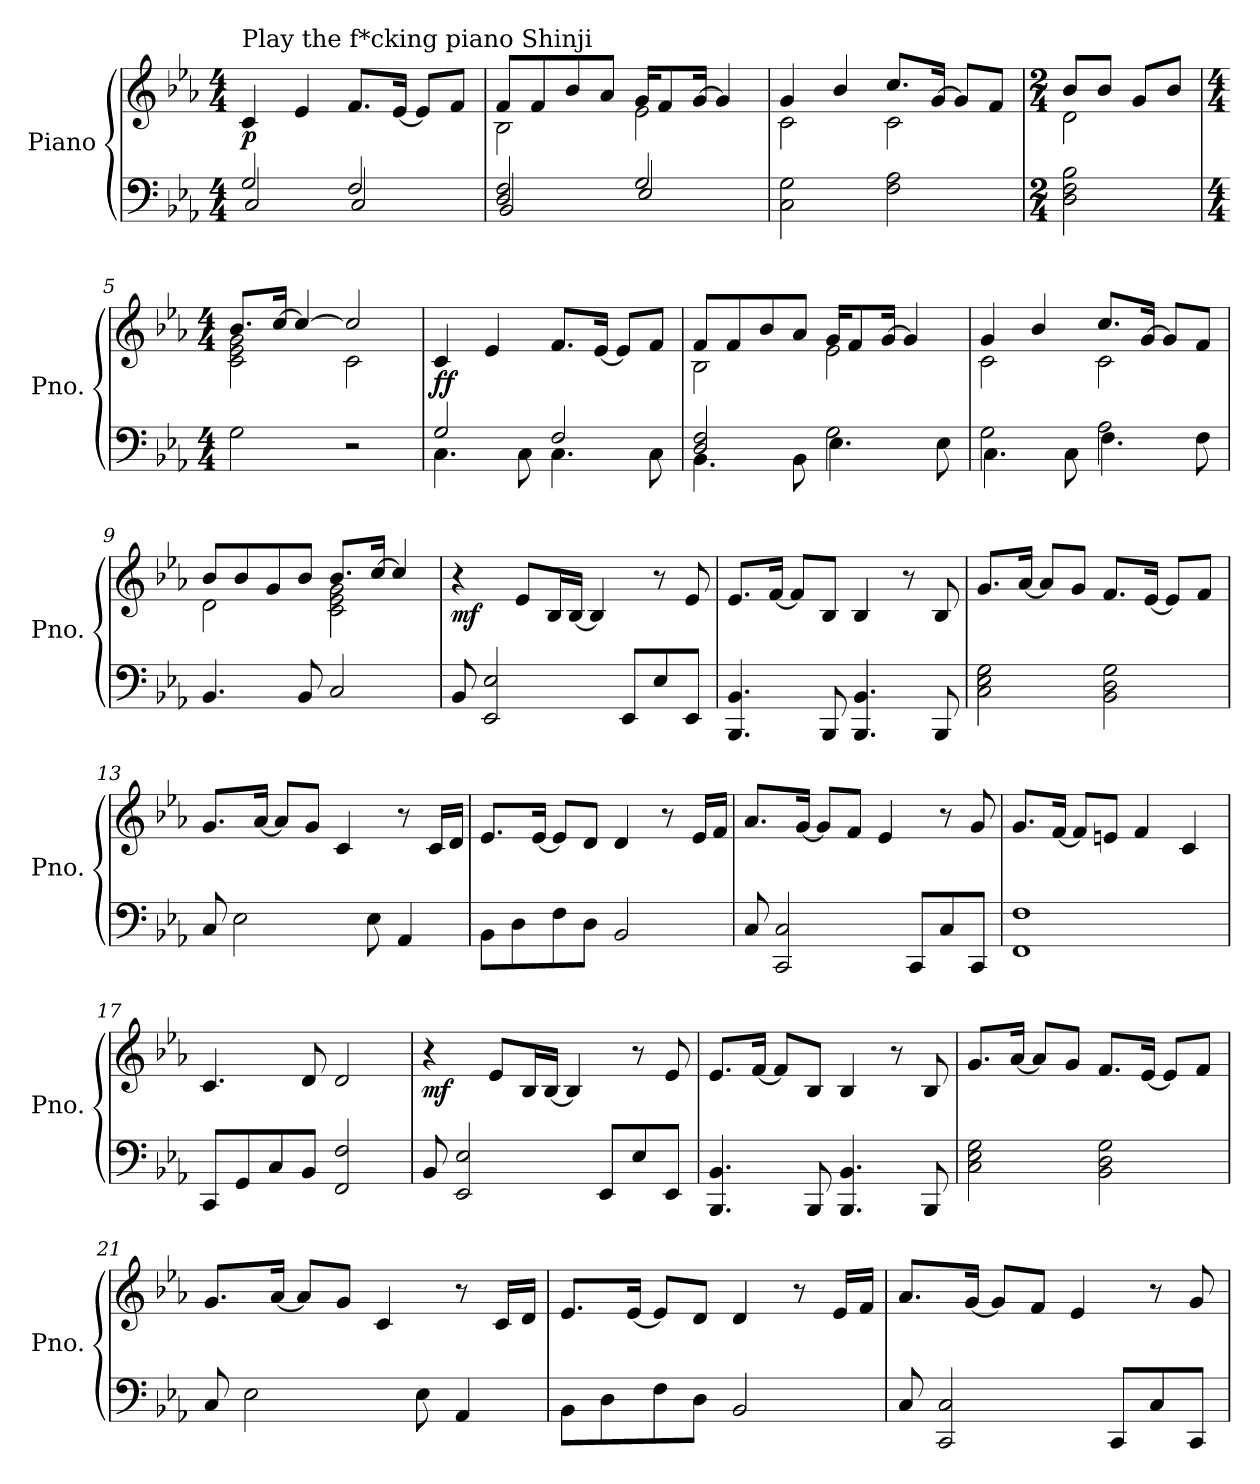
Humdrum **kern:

**kern	**kern	**dynam
*part1	*part1	*part1
*staff2	*staff1	*staff1/2
*I"Piano	*	*
*I'Pno.	*	*
*clefF4	*clefG2	*
*k[b-e-a-]	*k[b-e-a-]	*
*M4/4	*M4/4	*
*MM80	*MM80	*
=1	=1	=1
*^	*	*
!	!	!LO:TX:a:t=Play the f*cking piano Shinji	!
!	!	!	!LO:DY:b
2G/	2C/	4c/	p
.	.	4e-/	.
2F/	2C/	8.f/L	.
.	.	[16e-/Jk	.
.	.	8e-/L]	.
.	.	8f/J	.
=2	=2	=2	=2
*	*	*^	*
2D/ 2F/	2BB-/	8f/L	2B-\	.
.	.	8f/	.	.
.	.	8b-/	.	.
.	.	8a-/J	.	.
2G/	2E-/	16g/KL	2e-\	.
.	.	8f/	.	.
.	.	[16g/Jk	.	.
.	.	4g/]	.	.
*v	*v	*	*	*
=3	=3	=3	=3
2C\ 2G\	4g/	2c\	.
.	4b-/	.	.
2F\ 2A-\	8.cc/L	2c\	.
.	[16g/Jk	.	.
.	8g/L]	.	.
.	8f/J	.	.
=4	=4	=4	=4
*M2/4	*M2/4	*	*
2D\ 2F\ 2B-\	8b-/L	2d\	.
.	8b-/J	.	.
.	8g/L	.	.
.	8b-/J	.	.
=5	=5	=5	=5
*M4/4	*M4/4	*	*
2G\	8.b-/L	2c\ 2e-\ 2g\	.
.	[16cc/Jk	.	.
.	4cc/_	.	.
2r	2cc/]	2c\	.
*	*v	*v	*
=6	=6	=6
*	*MM120	*
*^	*^	*
!	!	!	!	!LO:DY:b
*	*	*v	*v	*
2G/	4.C\	4c/	ff
.	.	4e-/	.
.	8C\	.	.
2F/	4.C\	8.f/L	.
.	.	[16e-/Jk	.
.	.	8e-/L]	.
.	8C\	8f/J	.
!!LO:LB:g=z
=7	=7	=7	=7
*	*	*^	*
2D/ 2F/	4.BB-\	8f/L	2B-\	.
.	.	8f/	.	.
.	.	8b-/	.	.
.	8BB-\	8a-/J	.	.
2G\	4.E-\	16g/KL	2e-\	.
.	.	8f/	.	.
.	.	[16g/Jk	.	.
.	.	4g/]	.	.
.	8E-\	.	.	.
=8	=8	=8	=8	=8
2G\	4.C\	4g/	2c\	.
.	.	4b-/	.	.
.	8C\	.	.	.
2A-\	4.F\	8.cc/L	2c\	.
.	.	[16g/Jk	.	.
.	.	8g/L]	.	.
.	8F\	8f/J	.	.
*v	*v	*	*	*
=9	=9	=9	=9
4.BB-/	8b-/L	2d\	.
.	8b-/	.	.
.	8g/	.	.
8BB-/	8b-/J	.	.
2C/	8.b-/L	2c\ 2e-\ 2g\	.
.	[16cc/Jk	.	.
.	4cc/]	.	.
*	*v	*v	*
=10	=10	=10
!	!	!LO:DY:b
8BB-/	4r	mf
2EE-/ 2E-/	.	.
.	8e-/L	.
.	16B-/L	.
.	[16B-/JJ	.
.	4B-/]	.
8EE-/L	.	.
8E-/	8r	.
8EE-/J	8e-/	.
=11	=11	=11
4.BBB-/ 4.BB-/	8.e-/L	.
.	[16f/Jk	.
.	8f/L]	.
8BBB-/	8B-/J	.
4.BBB-/ 4.BB-/	4B-/	.
.	8r	.
8BBB-/	8B-/	.
!!LO:LB:g=z
=12	=12	=12
2C\ 2E-\ 2G\	8.g/L	.
.	[16a-/Jk	.
.	8a-/L]	.
.	8g/J	.
2BB-\ 2D\ 2G\	8.f/L	.
.	[16e-/Jk	.
.	8e-/L]	.
.	8f/J	.
=13	=13	=13
8C/	8.g/L	.
2E-\	.	.
.	[16a-/Jk	.
.	8a-/L]	.
.	8g/J	.
.	4c/	.
8E-\	.	.
4AA-/	8r	.
.	16c/LL	.
.	16d/JJ	.
=14	=14	=14
8BB-\L	8.e-/L	.
8D\	.	.
.	[16e-/Jk	.
8F\	8e-/L]	.
8D\J	8d/J	.
2BB-/	4d/	.
.	8r	.
.	16e-/LL	.
.	16f/JJ	.
=15	=15	=15
8C/	8.a-/L	.
2CC/ 2C/	.	.
.	[16g/Jk	.
.	8g/L]	.
.	8f/J	.
.	4e-/	.
8CC/L	.	.
8C/	8r	.
8CC/J	8g/	.
=16	=16	=16
1FF 1F	8.g/L	.
.	[16f/Jk	.
.	8f/L]	.
.	8en/J	.
.	4f/	.
.	4c/	.
!!LO:LB:g=z
=17	=17	=17
8CC/L	4.c/	.
8GG/	.	.
8C/	.	.
8BB-/J	8d/	.
2FF/ 2F/	2d/	.
=18	=18	=18
!	!	!LO:DY:b
8BB-/	4r	mf
2EE-/ 2E-/	.	.
.	8e-/L	.
.	16B-/L	.
.	[16B-/JJ	.
.	4B-/]	.
8EE-/L	.	.
8E-/	8r	.
8EE-/J	8e-/	.
=19	=19	=19
4.BBB-/ 4.BB-/	8.e-/L	.
.	[16f/Jk	.
.	8f/L]	.
8BBB-/	8B-/J	.
4.BBB-/ 4.BB-/	4B-/	.
.	8r	.
8BBB-/	8B-/	.
=20	=20	=20
2C\ 2E-\ 2G\	8.g/L	.
.	[16a-/Jk	.
.	8a-/L]	.
.	8g/J	.
2BB-\ 2D\ 2G\	8.f/L	.
.	[16e-/Jk	.
.	8e-/L]	.
.	8f/J	.
=21	=21	=21
8C/	8.g/L	.
2E-\	.	.
.	[16a-/Jk	.
.	8a-/L]	.
.	8g/J	.
.	4c/	.
8E-\	.	.
4AA-/	8r	.
.	16c/LL	.
.	16d/JJ	.
!!LO:LB:g=z
=22	=22	=22
8BB-\L	8.e-/L	.
8D\	.	.
.	[16e-/Jk	.
8F\	8e-/L]	.
8D\J	8d/J	.
2BB-/	4d/	.
.	8r	.
.	16e-/LL	.
.	16f/JJ	.
=23	=23	=23
8C/	8.a-/L	.
2CC/ 2C/	.	.
.	[16g/Jk	.
.	8g/L]	.
.	8f/J	.
.	4e-/	.
8CC/L	.	.
8C/	8r	.
8CC/J	8g/	.
=	=	=
*-	*-	*-
